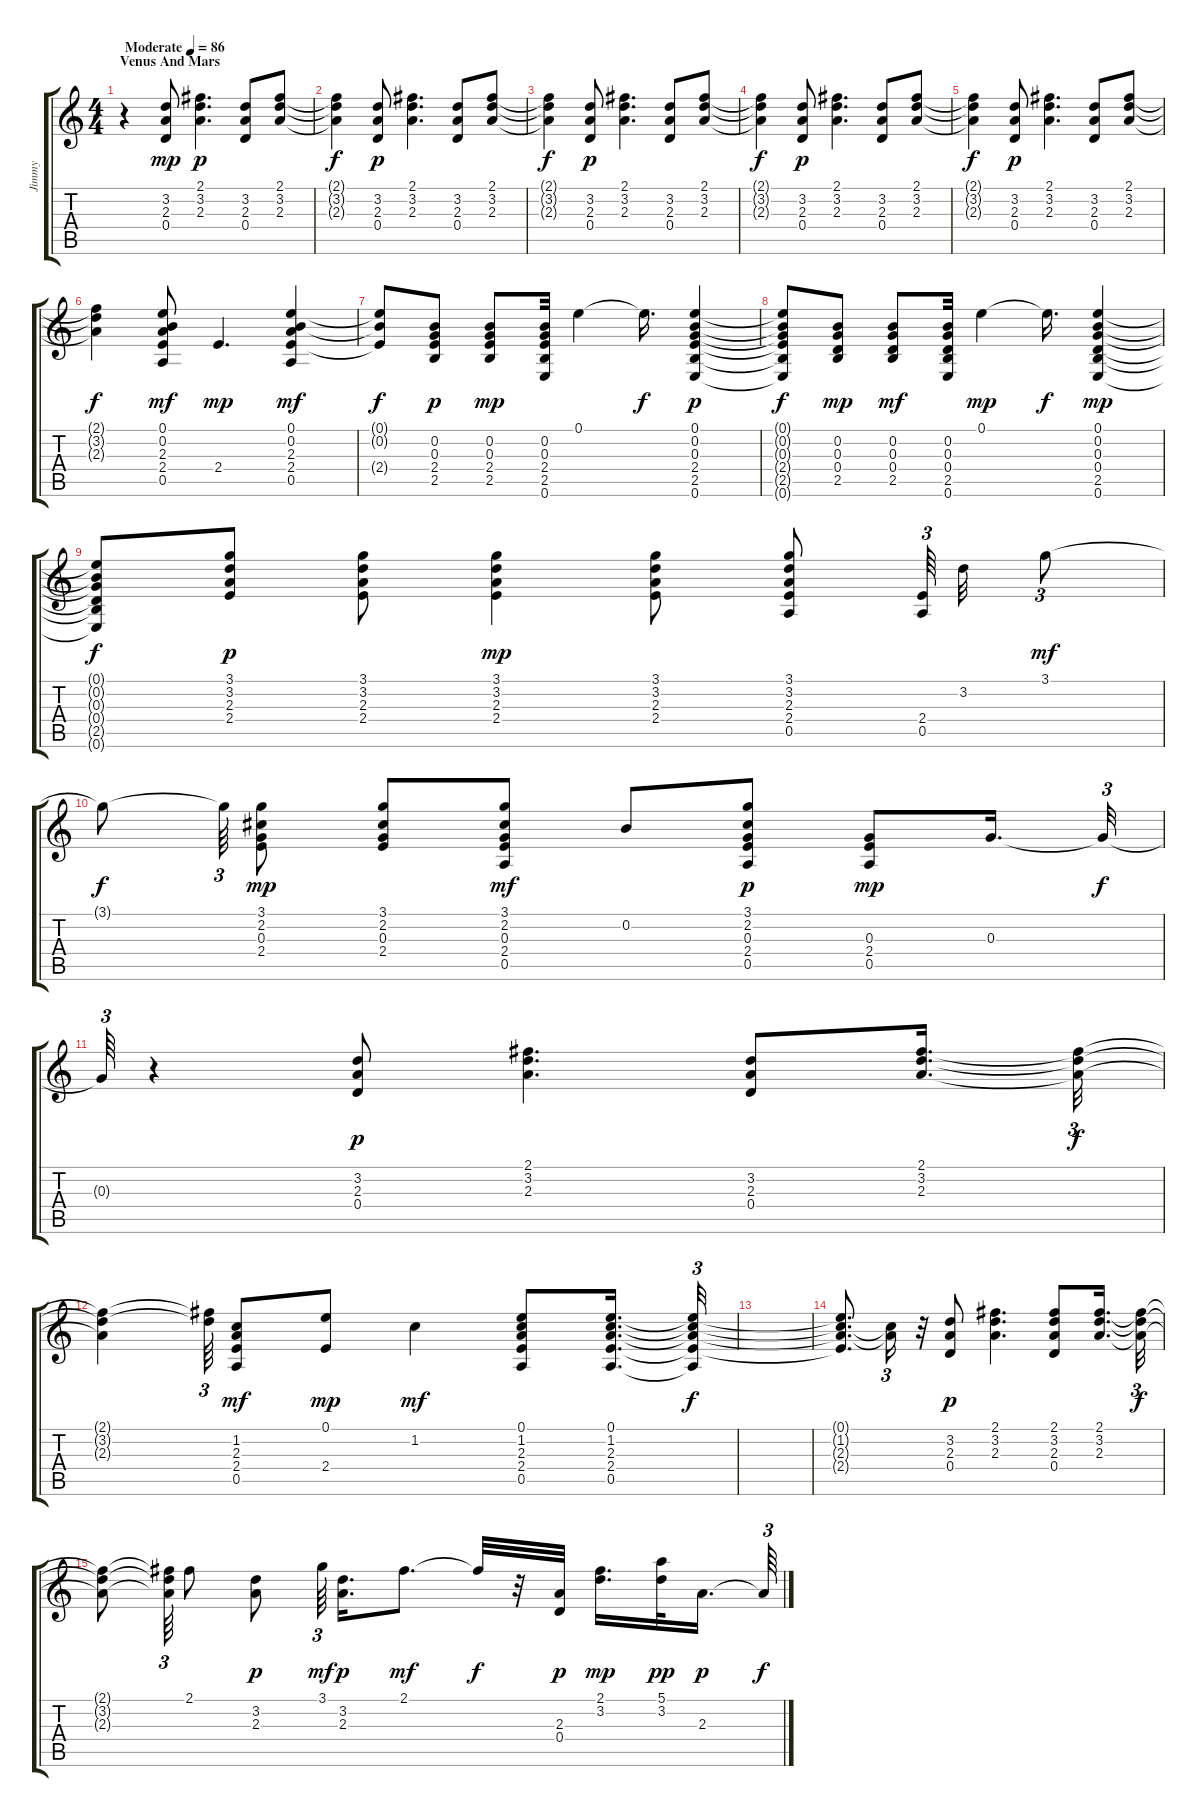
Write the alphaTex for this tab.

\track ("Jimmy" "Jimmy") {instrument acousticguitarsteel}
\staff {score tabs}
\tuning (E4 B3 G3 D3 A2 E2) {hide}
\ts (4 4)
\section ("" "Venus And Mars")
\tempo (86 "Moderate")
\clef g2
\ks c
r.4{dy mp instrument acousticguitarsteel} (3.2 2.3 0.4).8 (2.1 3.2 2.3).4{d dy p} (3.2 2.3 0.4).8 (2.1 3.2 2.3).8 |
(2.1{t} 3.2{t} 2.3{t}).4{dy f} (3.2 2.3 0.4).8{dy p} (2.1 3.2 2.3).4{d} (3.2 2.3 0.4).8 (2.1 3.2 2.3).8 |
(2.1{t} 3.2{t} 2.3{t}).4{dy f} (3.2 2.3 0.4).8{dy p} (2.1 3.2 2.3).4{d} (3.2 2.3 0.4).8 (2.1 3.2 2.3).8 |
(2.1{t} 3.2{t} 2.3{t}).4{dy f} (3.2 2.3 0.4).8{dy p} (2.1 3.2 2.3).4{d} (3.2 2.3 0.4).8 (2.1 3.2 2.3).8 |
(2.1{t} 3.2{t} 2.3{t}).4{dy f} (3.2 2.3 0.4).8{dy p} (2.1 3.2 2.3).4{d} (3.2 2.3 0.4).8 (2.1 3.2 2.3).8 |
(2.1{t} 3.2{t} 2.3{t}).4{dy f} (0.1 0.2 2.3 2.4 0.5).8{dy mf} 2.4.4{d dy mp} (0.1 0.2 2.3 2.4 0.5).4{dy mf} |
(0.1{t} 0.2{t} 2.4{t}).8{dy f} (0.2 0.3 2.4 2.5).8{dy p} (0.2 0.3 2.4 2.5).8{dy mp} (0.2 0.3 2.4 2.5 0.6).32 0.1.4 0.1{t}.16{d dy f} (0.1 0.2 0.3 2.4 2.5 0.6).4{dy p} |
(0.1{t} 0.2{t} 0.3{t} 2.4{t} 2.5{t} 0.6{t}).8{dy f} (0.2 0.3 0.4 2.5).8{dy mp} (0.2 0.3 0.4 2.5).8{dy mf} (0.2 0.3 0.4 2.5 0.6).32 0.1.4{dy mp} 0.1{t}.16{d dy f} (0.1 0.2 0.3 0.4 2.5 0.6).4{dy mp} |
(0.1{t} 0.2{t} 0.3{t} 0.4{t} 2.5{t} 0.6{t}).8{dy f} (3.1 3.2 2.3 2.4).8{dy p} (3.1 3.2 2.3 2.4).8 (3.1 3.2 2.3 2.4).4{dy mp} (3.1 3.2 2.3 2.4).8 (3.1 3.2 2.3 2.4 0.5).8 (2.4 0.5).64{tu (3 2) beam splitsecondary} 3.2.32 3.1.8{tu (3 2) dy mf} |
3.1{t}.8{dy f} 3.1{t}.64{tu (3 2)} (3.1 2.2 0.3 2.4).8{dy mp} (3.1 2.2 0.3 2.4).8 (3.1 2.2 0.3 2.4 0.5).8{dy mf} 0.2.8 (3.1 2.2 0.3 2.4 0.5).8{dy p} (0.3 2.4 0.5).8{dy mp} 0.3.16{d} 0.3{t}.32{tu (3 2) dy f} |
0.3{t}.64{tu (3 2)} r.4 (3.2 2.3 0.4).8{dy p} (2.1 3.2 2.3).4{d} (3.2 2.3 0.4).8 (2.1 3.2 2.3).16{d} (2.1{t} 3.2{t} 2.3{t}).32{tu (3 2) dy f} |
(2.1{t} 3.2{t} 2.3{t}).4 (2.1{t} 3.2{t}).64{tu (3 2)} (1.2 2.3 2.4 0.5).8{dy mf} (0.1 2.4).8{dy mp} 1.2.4{dy mf} (0.1 1.2 2.3 2.4 0.5).8 (0.1 1.2 2.3 2.4 0.5).16{d} (0.1{t} 1.2{t} 2.3{t} 2.4{t} 0.5{t}).32{tu (3 2) dy f} |
|
(0.1{t} 1.2{t} 2.3{t} 2.4{t}).8{d} (1.2{t} 2.3{t}).16{tu (3 2)} r.32 (3.2 2.3 0.4).8{dy p} (2.1 3.2 2.3).4{d} (2.1 3.2 2.3 0.4).8 (2.1 3.2 2.3).16{d} (2.1{t} 3.2{t} 2.3{t}).32{tu (3 2) dy f} |
(2.1{t} 3.2{t} 2.3{t}).8 (2.1{t} 3.2{t} 2.3{t}).64{tu (3 2)} 2.1.8 (3.2 2.3).8{dy p} 3.1.64{tu (3 2) dy mf beam splitsecondary} (3.2 2.3).16{d dy p} 2.1.8{d dy mf} 2.1{t}.32{dy f} r.32 (2.3 0.4).32{dy p} (2.1 3.2).16{d dy mp} (5.1 3.2).32{dy pp} 2.3.16{d dy p beam splitsecondary} 2.3{t}.64{tu (3 2) dy f}
